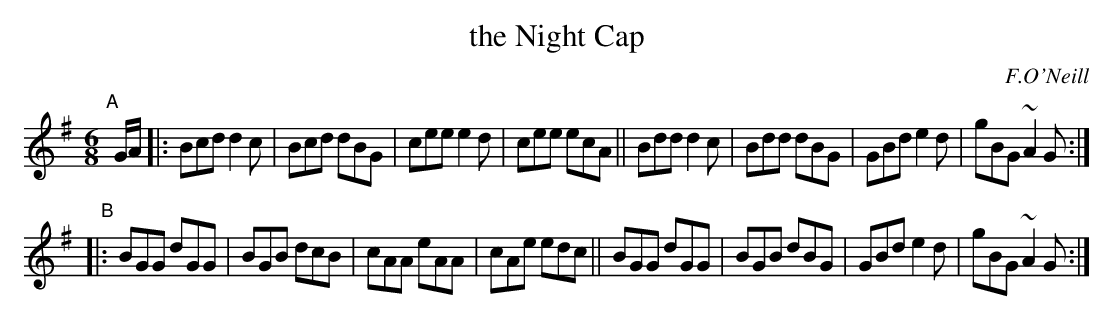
X:1
T: the Night Cap
O: F.O'Neill
M: 6/8
L: 1/8
K: G
"^A"[|] G/A/ |:\
Bcd d2c | Bcd dBG | cee e2d | cee  ecA ||\
Bdd d2c | Bdd dBG | GBd e2d | gBG ~A2G :|
"^B"|:\
BGG dGG | BGB dcB | cAA eAA | cAe  edc ||\
BGG dGG | BGB dBG | GBd e2d | gBG ~A2G :|
